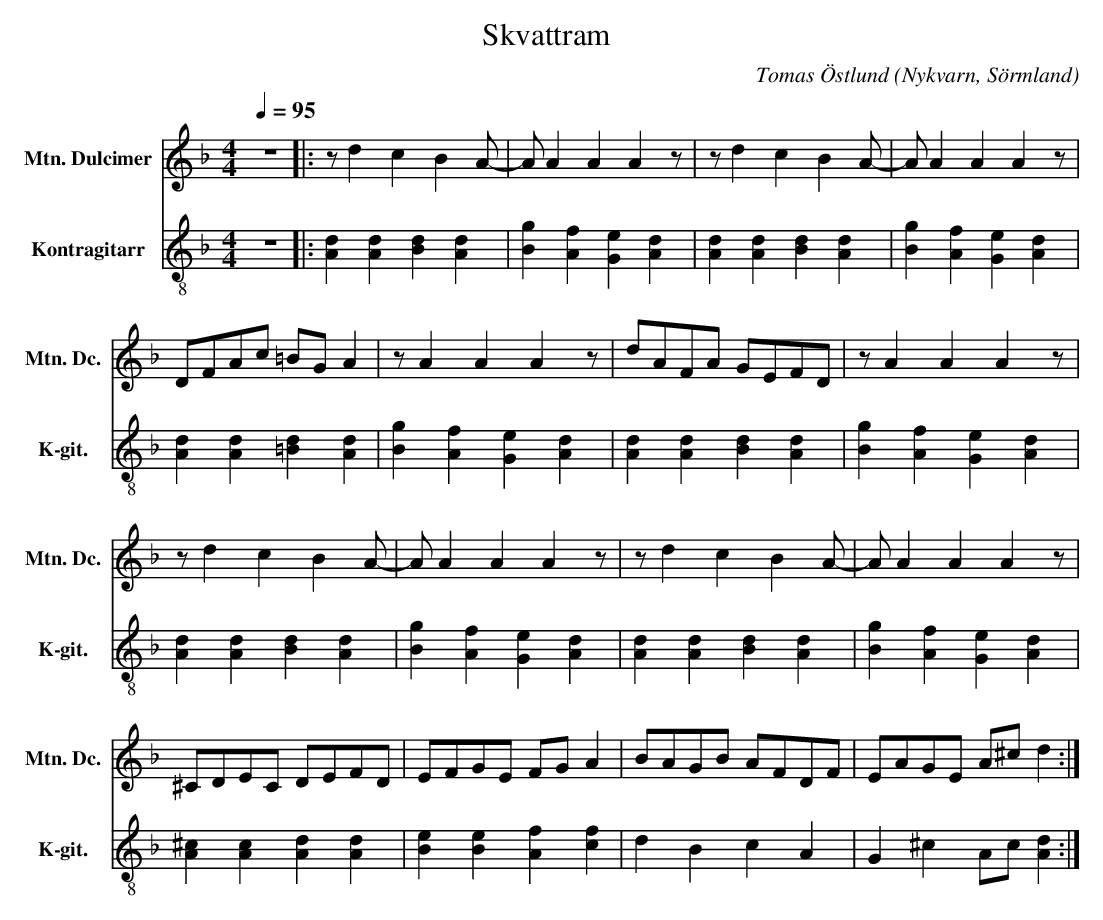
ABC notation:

X:1
T:Skvattram
C:Tomas Östlund
O:Nykvarn, Sörmland
%%score 1 2
L:1/4
Q:1/4=95
M:4/4
K:F/dm
V:1 treble nm="Mtn. Dulcimer" snm="Mtn. Dc."
V:2 treble-8 nm="Kontragitarr" snm="K-git."
V:1
z4 |: z/ d c B A/- | A/ A A A z/ | z/ d c B A/- | A/ A A A z/ |$ D/F/A/c/ =B/G/ A | z/ A A A z/ |
d/A/F/A/ G/E/F/D/ | z/ A A A z/ |$ z/ d c B A/- | A/ A A A z/ | z/ d c B A/- | A/ A A A z/ |$
^C/D/E/C/ D/E/F/D/ | E/F/G/E/ F/G/ A | B/A/G/B/ A/F/D/F/ | E/A/G/E/ A/^c/ d :|
V:2
z4 |: [Ad] [Ad] [Bd] [Ad] | [Bg] [Af] [Ge] [Ad] | [Ad] [Ad] [Bd] [Ad] | [Bg] [Af] [Ge] [Ad] |$
[Ad] [Ad] [=Bd] [Ad] | [Bg] [Af] [Ge] [Ad] | [Ad] [Ad] [Bd] [Ad] | [Bg] [Af] [Ge] [Ad] |$
[Ad] [Ad] [Bd] [Ad] | [Bg] [Af] [Ge] [Ad] | [Ad] [Ad] [Bd] [Ad] | [Bg] [Af] [Ge] [Ad] |$
[A^c] [Ac] [Ad] [Ad] | [Be] [Be] [Af] [cf] | d B c A | G ^c A/c/ [Ad] :|
